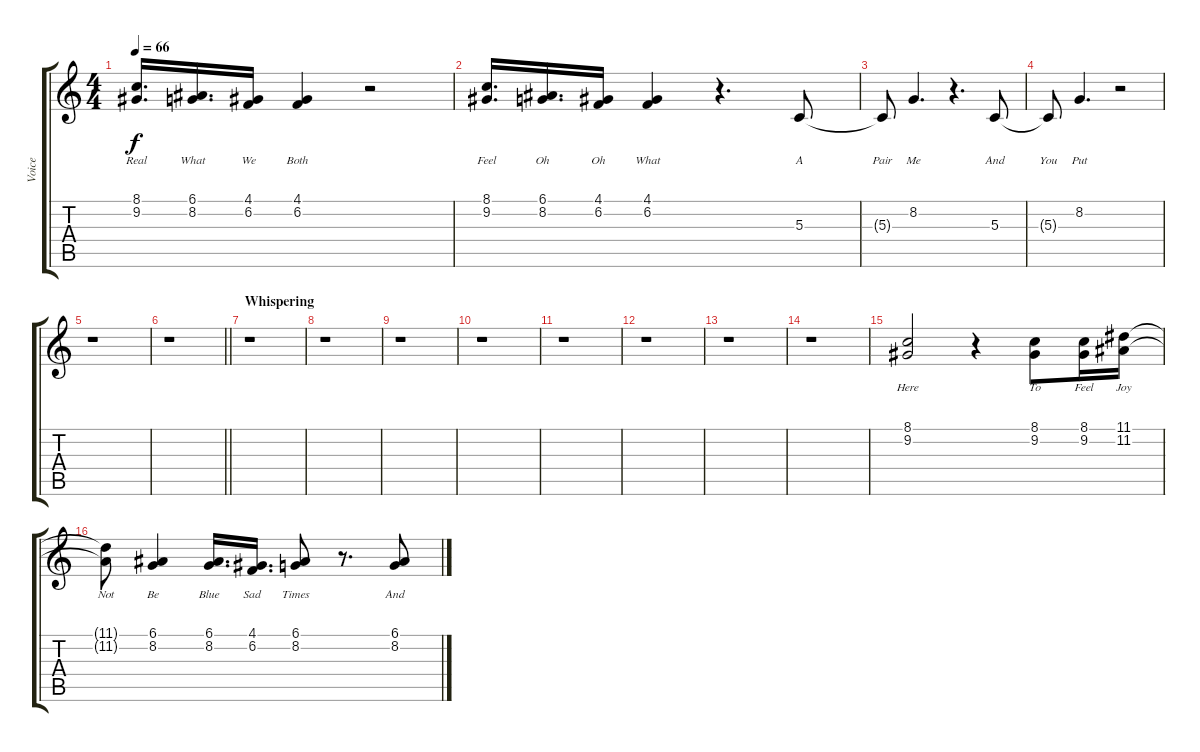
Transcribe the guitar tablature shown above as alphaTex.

\track ("Voice" "Voice") {instrument clarinet}
\staff {score tabs}
\tuning (E4 B3 G3 D3 A2 E2) {hide}
\ts (4 4)
\tempo 66
\clef g2
\ks c
(8.1 9.2).16{d lyrics (0 "Real") lyrics (1 "") lyrics (2 "") lyrics (3 "") lyrics (4 "") dy f} (6.1 8.2).16{d lyrics (0 "What") lyrics (1 "") lyrics (2 "") lyrics (3 "") lyrics (4 "")} (4.1 6.2).16{lyrics (0 "We") lyrics (1 "") lyrics (2 "") lyrics (3 "") lyrics (4 "")} (4.1 6.2).4{lyrics (0 "Both") lyrics (1 "") lyrics (2 "") lyrics (3 "") lyrics (4 "")} r.2 |
(8.1 9.2).16{d lyrics (0 "Feel") lyrics (1 "") lyrics (2 "") lyrics (3 "") lyrics (4 "")} (6.1 8.2).16{d lyrics (0 "Oh") lyrics (1 "") lyrics (2 "") lyrics (3 "") lyrics (4 "")} (4.1 6.2).16{lyrics (0 "Oh") lyrics (1 "") lyrics (2 "") lyrics (3 "") lyrics (4 "")} (4.1 6.2).4{lyrics (0 "What") lyrics (1 "") lyrics (2 "") lyrics (3 "") lyrics (4 "")} r.4{d} 5.3.8{lyrics (0 "A") lyrics (1 "") lyrics (2 "") lyrics (3 "") lyrics (4 "")} |
5.3{t}.8{lyrics (0 "Pair") lyrics (1 "") lyrics (2 "") lyrics (3 "") lyrics (4 "")} 8.2.4{d lyrics (0 "Me") lyrics (1 "") lyrics (2 "") lyrics (3 "") lyrics (4 "")} r.4{d} 5.3.8{lyrics (0 "And") lyrics (1 "") lyrics (2 "") lyrics (3 "") lyrics (4 "")} |
5.3{t}.8{lyrics (0 "You") lyrics (1 "") lyrics (2 "") lyrics (3 "") lyrics (4 "")} 8.2.4{d lyrics (0 "Put") lyrics (1 "") lyrics (2 "") lyrics (3 "") lyrics (4 "")} r.2 |
r.1 |
\barLineRight lightlight
r.1 |
\section ("" "Whispering")
r.1 |
r.1 |
r.1 |
r.1 |
r.1 |
r.1 |
r.1 |
r.1 |
(8.1 9.2).2{lyrics (0 "Here") lyrics (1 "") lyrics (2 "") lyrics (3 "") lyrics (4 "")} r.4 (8.1 9.2).8{lyrics (0 "To") lyrics (1 "") lyrics (2 "") lyrics (3 "") lyrics (4 "")} (8.1 9.2).16{lyrics (0 "Feel") lyrics (1 "") lyrics (2 "") lyrics (3 "") lyrics (4 "")} (11.1 11.2).16{lyrics (0 "Joy") lyrics (1 "") lyrics (2 "") lyrics (3 "") lyrics (4 "")} |
(11.1{t} 11.2{t}).8{lyrics (0 "Not") lyrics (1 "") lyrics (2 "") lyrics (3 "") lyrics (4 "")} (6.1 8.2).4{lyrics (0 "Be") lyrics (1 "") lyrics (2 "") lyrics (3 "") lyrics (4 "")} (6.1 8.2).16{d lyrics (0 "Blue") lyrics (1 "") lyrics (2 "") lyrics (3 "") lyrics (4 "")} (4.1 6.2).16{d lyrics (0 "Sad") lyrics (1 "") lyrics (2 "") lyrics (3 "") lyrics (4 "")} (6.1 8.2).8{lyrics (0 "Times") lyrics (1 "") lyrics (2 "") lyrics (3 "") lyrics (4 "")} r.8{d} (6.1 8.2).8{lyrics (0 "And") lyrics (1 "") lyrics (2 "") lyrics (3 "") lyrics (4 "")}
